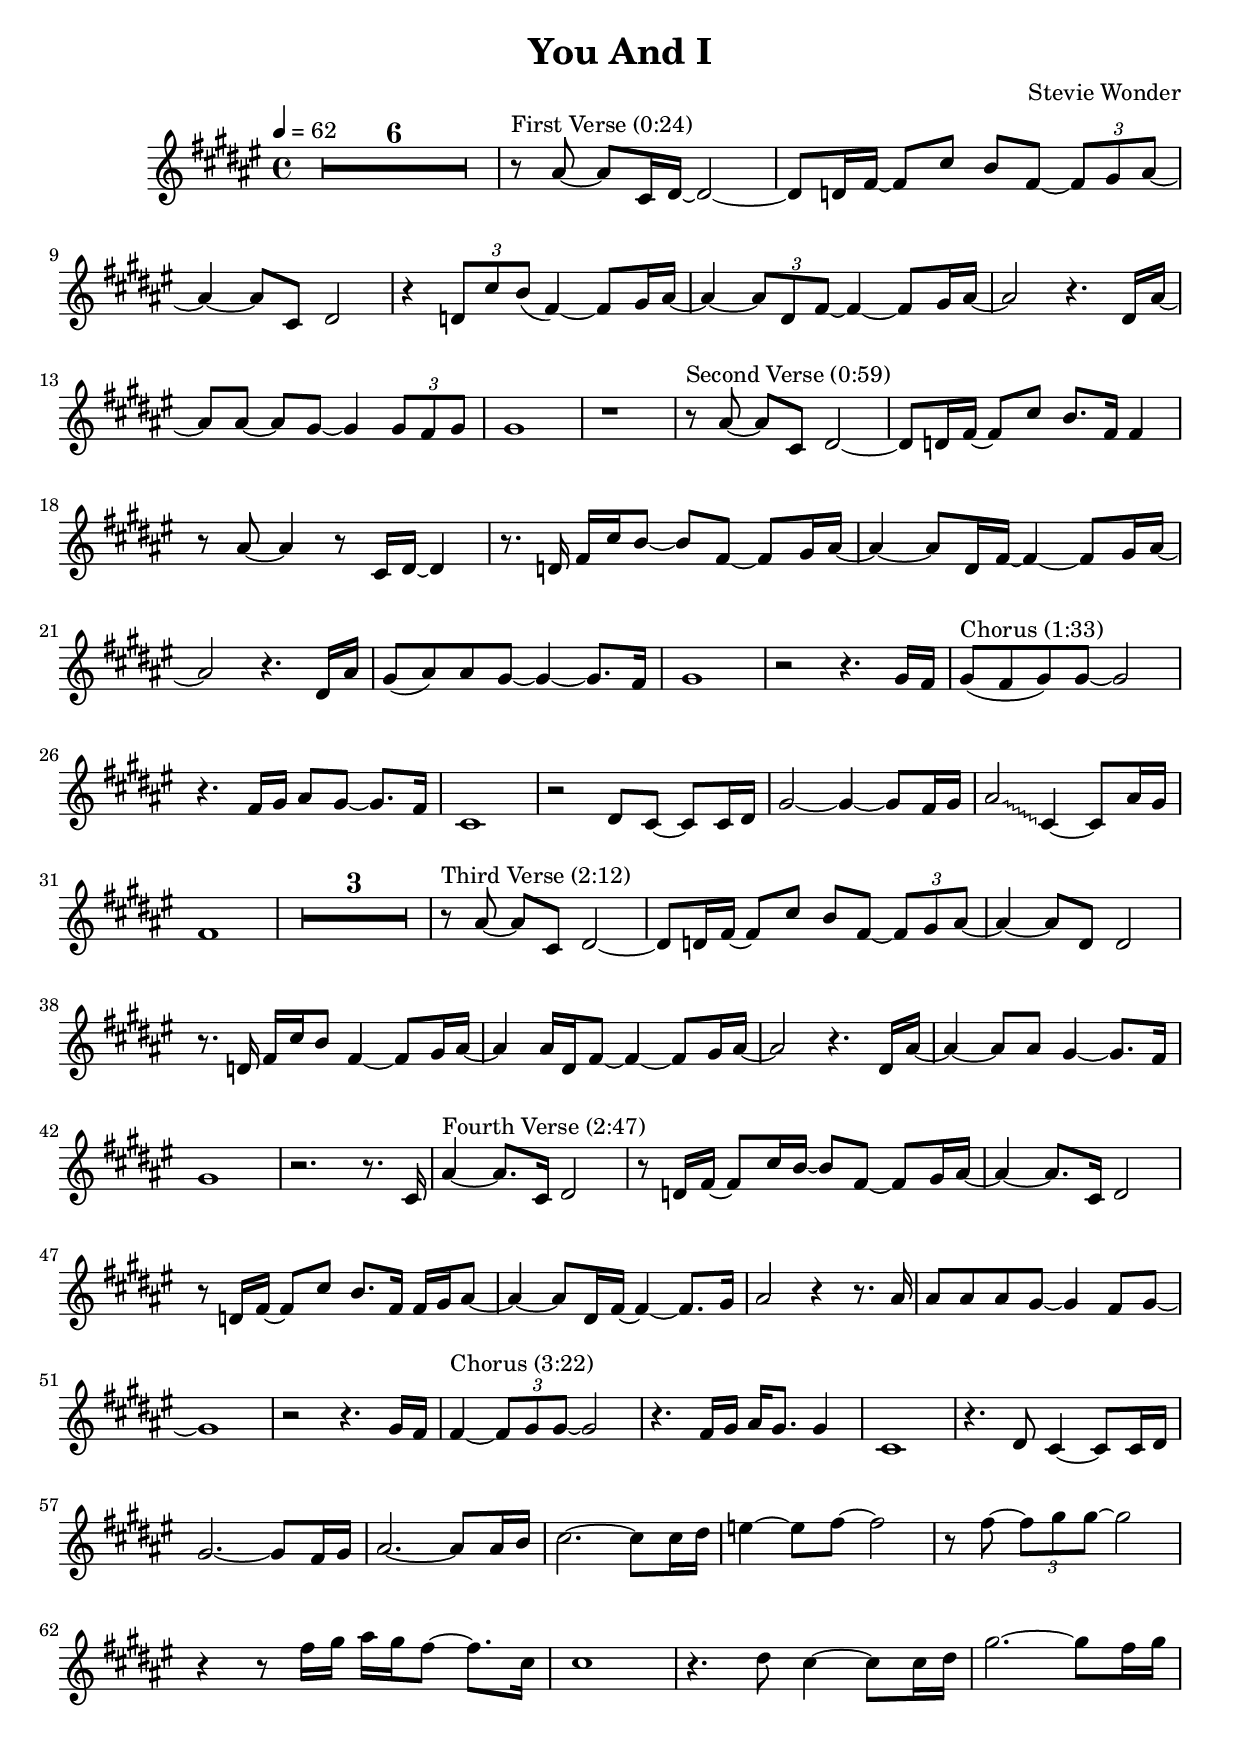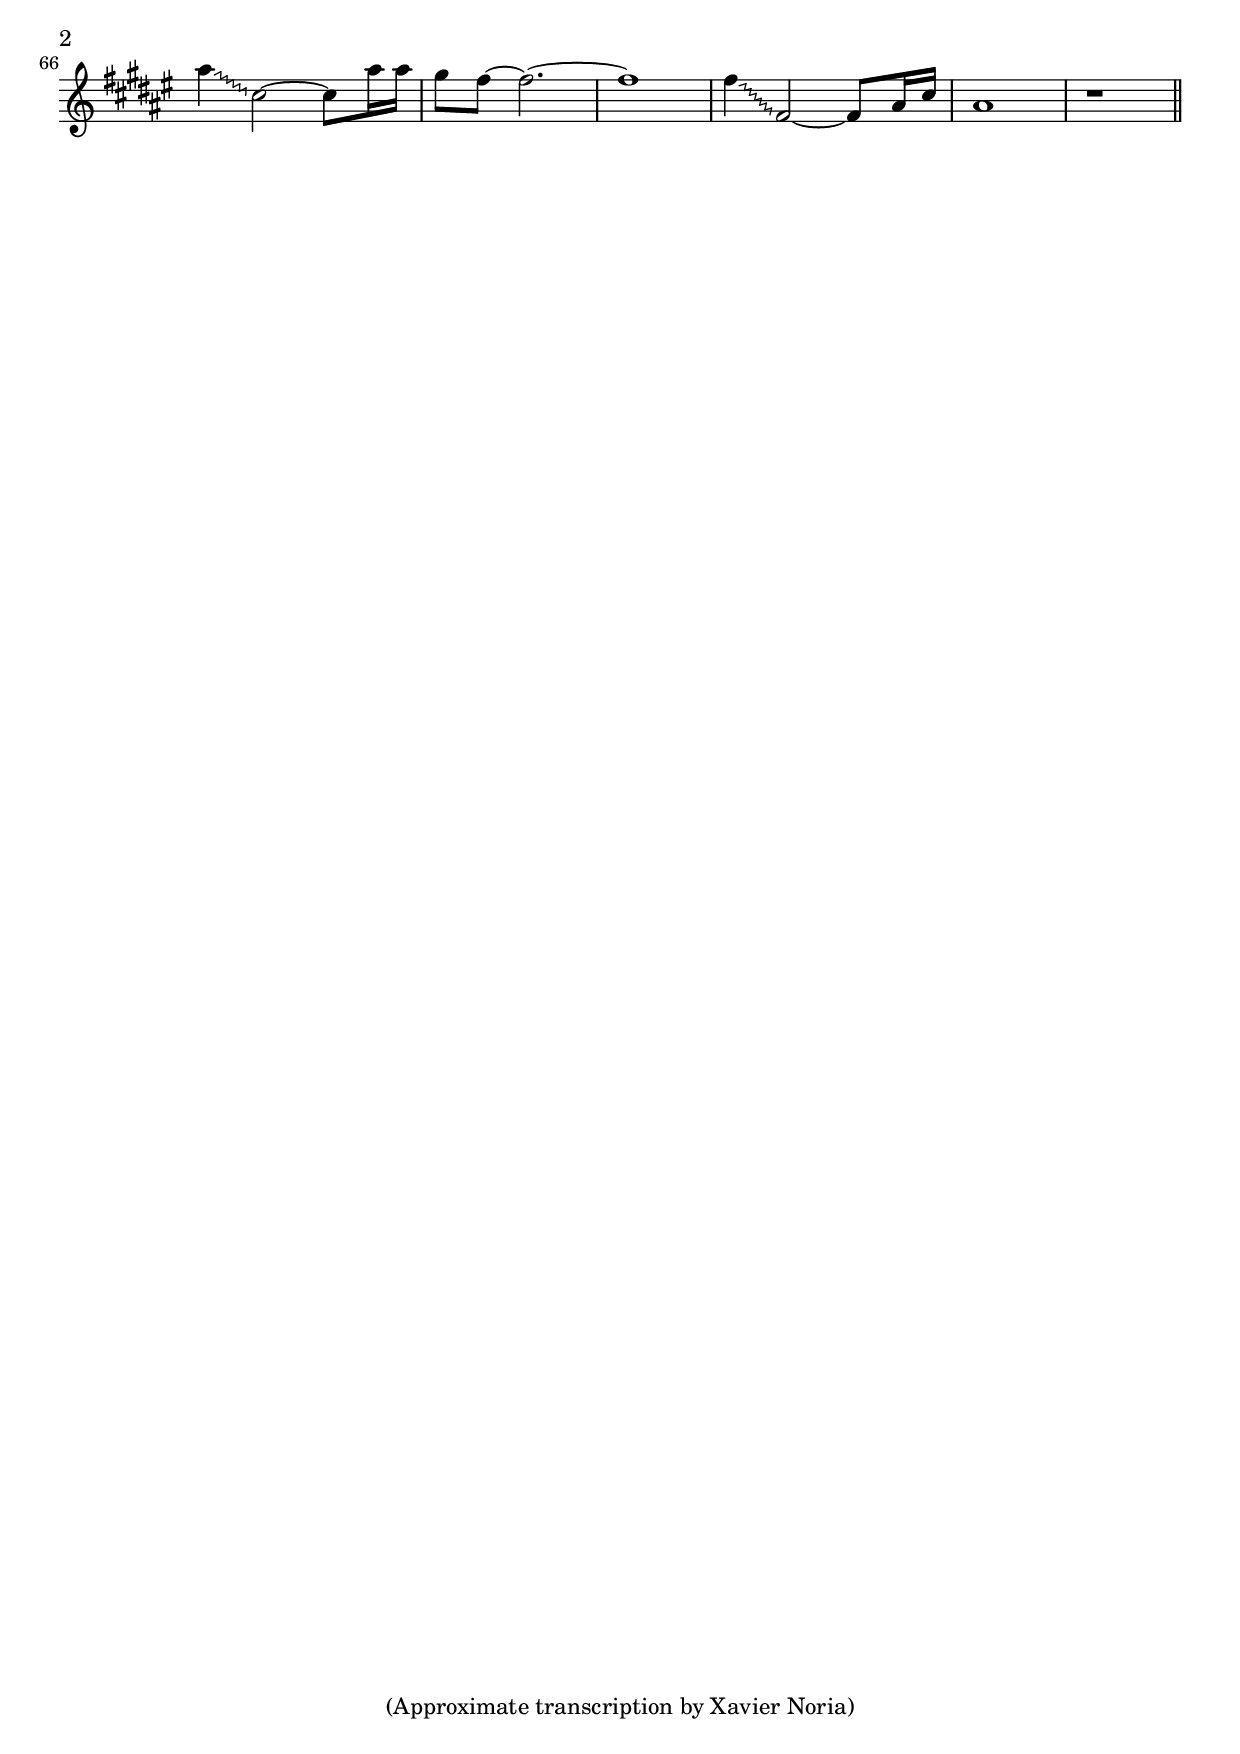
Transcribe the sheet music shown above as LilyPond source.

\version "2.16.0"

\include "english.ly"

\header {
  title    = "You And I"
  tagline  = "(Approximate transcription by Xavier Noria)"
  composer = "Stevie Wonder"
}

melody = \relative c'' {
  \clef treble
  \key fs \major
  \time 4/4
  \tempo 4 = 62

  \compressFullBarRests
  \override MultiMeasureRest #'expand-limit = #2
  \override Glissando #'style = #'zigzag


  % --- Introduction -----------------------------------------------------------

  % 1 ~ 0:00
  R1*6 |


  % --- First Verse ------------------------------------------------------------

  % 7 ~ 0:24
  r8^"First Verse (0:24)" as ~ as cs,16  ds16 ~ ds2 ~ |

  % 8 ~ 0:28
  ds8 d16 fs ~ fs8 cs' b fs ~ \times 2/3 { fs gs as ~ } |

  % 9 ~ 0:32
  as4 ~ as8 cs,8 ds2 ~ |

  % 10 ~ 0:35
  r4 \times 2/3 { d8 cs' b( } fs4) ~ fs8 gs16 as ~ |

  % 11 ~ 0:39
  as4 ~ \times 2/3 { as8 ds, fs ~ } fs4 ~ fs8 gs16 as ~ |

  % 12 ~ 0:43
  as2 r4. ds,16 as' ~ |

  % 13 ~ 0:47
  as8[ as] ~ as gs ~ gs4 \times 2/3 { gs8 fs gs } |

  % 14 ~ 0:51
  gs1 |

  % 15 ~ 0:55
  r1 |


  % --- Second Verse -----------------------------------------------------------

  % 16 ~ 0:59
  r8^"Second Verse (0:59)" as8 ~ as[ cs,] ds2 ~ |

  % 17 ~ 1:03
  ds8 d16 fs ~ fs8 cs' b8. fs16 fs4 |

  % 18 ~ 1:06
  r8 as ~ as4 r8 cs,16 ds ~ ds4 ~ |

  % 19 ~ 1:10
  r8. d16 fs cs' b8 ~ b8 fs ~ fs8 gs16 as ~ |

  % 20 ~ 1:14
  as4 ~ as8 ds,16 fs ~ fs4 ~ fs8 gs16 as ~ |

  % 21 ~ 1:18
  as2 r4. ds,16 as' ~ |

  % 22 ~ 1:22
  gs8( as8) as gs ~ gs4 ~ gs8. fs16  |

  % 23 ~ 1:26
  gs1 |

  % 24 ~ 1:30
  r2 r4. gs16 fs |


  % --- Chrorus ----------------------------------------------------------------

  % 25 ~ 1:33
  gs8(^"Chorus (1:33)" fs8 gs8) gs ~ gs2 |

  % 26 ~ 1:37
  r4. fs16 gs as8 gs8 ~ gs8. fs16 |

  % 27 ~ 1:41
  cs1 |

  % 28 ~ 1:45
  r2 ds8 cs ~ cs cs16 ds |

  % 29 ~ 1:49
  gs2 ~ gs4 ~ gs8 fs16 gs16 |

  % 30 ~ 1:53
  as2 \glissando cs,4 ~ cs8 as'16 gs16 |

  % 31 ~ 1:57
  fs1 |


  % --- Bridge -----------------------------------------------------------------

  % 32 ~ 2:00
  R1*3


  % --- Third Verse ------------------------------------------------------------

  % 35 ~ 2:12
  r8^"Third Verse (2:12)" as ~ as[ cs,] ds2 ~ |

  % 36 ~ 2:16
  ds8 d16 fs ~ fs8 cs' b fs ~ \times 2/3 { fs gs as ~ } |

  % 37 ~ 2:20
  as4 ~ as8 ds,8 ds2 ~ |

  % 38 ~ 2:24
  r8. d16 fs cs' b8 fs4 ~ fs8 gs16 as ~ |

  % 39 ~ 2:28
  as4 as16 ds,16 fs8 ~ fs4 ~ fs8 gs16 as ~ |

  % 40 ~ 2:3
  as2 r4. ds,16 as' ~ |

  % 41 ~ 2:35
  as4 ~ as8 as gs4 ~ gs8. fs16 |

  % 42 ~ 2:39
  gs1 |

  % 43 ~ 2:43
  r2. r8. cs,16 |


  % --- Fourth Verse -----------------------------------------------------------

  % 44 ~ 2:47
  as'4^"Fourth Verse (2:47)" ~ as8.[ cs,16] ds2 ~ |

  % 45 ~ 2:51
  r8 d16[ fs] ~ fs8 cs'16 b ~ b8 fs ~ fs gs16 as ~ |

  % 46 ~ 2:55
  as4 ~ as8. cs,16 ds2 |

  % 47 ~ 2:59
  r8 d16[ fs] ~ fs8 cs' b8. fs16 fs gs as8 ~ |

  % 48 ~ 3:02
  as4 ~ as8 ds,16 fs ~ fs4 ~ fs8. gs16 |

  % 49 ~ 3:06
  as2 r4 r8. as16 |

  % 50 ~ 3:10
  as8 as as gs ~ gs4 fs8 gs ~ |

  % 51 ~ 3:14
  gs1 |

  % 52 ~ 3:18
  r2 r4. gs16 fs |


  % --- Chorus -----------------------------------------------------------------

  % 53 ~ 3:22
  fs4^"Chorus (3:22)" ~ \times 2/3 { fs8 gs gs ~ } gs2 |

  % 54 ~ 3:26
  r4. fs16[ gs] as gs8. gs4 |

  % 55 ~ 3:30
  cs,1 |

  % 56 ~ 3:33
  r4. ds8 cs4 ~ cs8 cs16 ds |

  % 57 ~ 3:37
  gs2. ~ gs8 fs16 gs |

  % 58 ~ 3:41
  as2. ~ as8 as16 b |

  % 59 ~ 3:45
  cs2. ~ cs8 cs16 ds |

  % 60 ~ 3:49
  e4 ~ e8 fs8 ~ fs2 |

  % 61 ~ 3:53
  r8 fs ~ \times 2/3 { fs gs gs ~ } gs2 |

  % 62 ~ 3:57
  r4 r8 fs16 gs as gs fs8 ~ fs8. cs16 |

  % 63 ~ 4:00
  cs1 |

  % 65 ~ 4:04
  r4. ds8 cs4 ~ cs8 cs16 ds |

  % 66 ~ 4:08
  gs2. ~ gs8 fs16 gs |

  % 67 ~ 4:12
  as4 \glissando cs,2 ~ cs8 as'16 as |

  % 68 ~ 4:16
  gs8 fs ~ fs2. ~ |

  % 69 ~ 4:20
  fs1 |

  % 70 ~ 4:24
  fs4 \glissando fs,2 ~ fs8 as16 cs |

  % 71 ~ 4:28
  as1 |

  r1 \bar "||"
}

\score {
  \new Staff \melody
}
